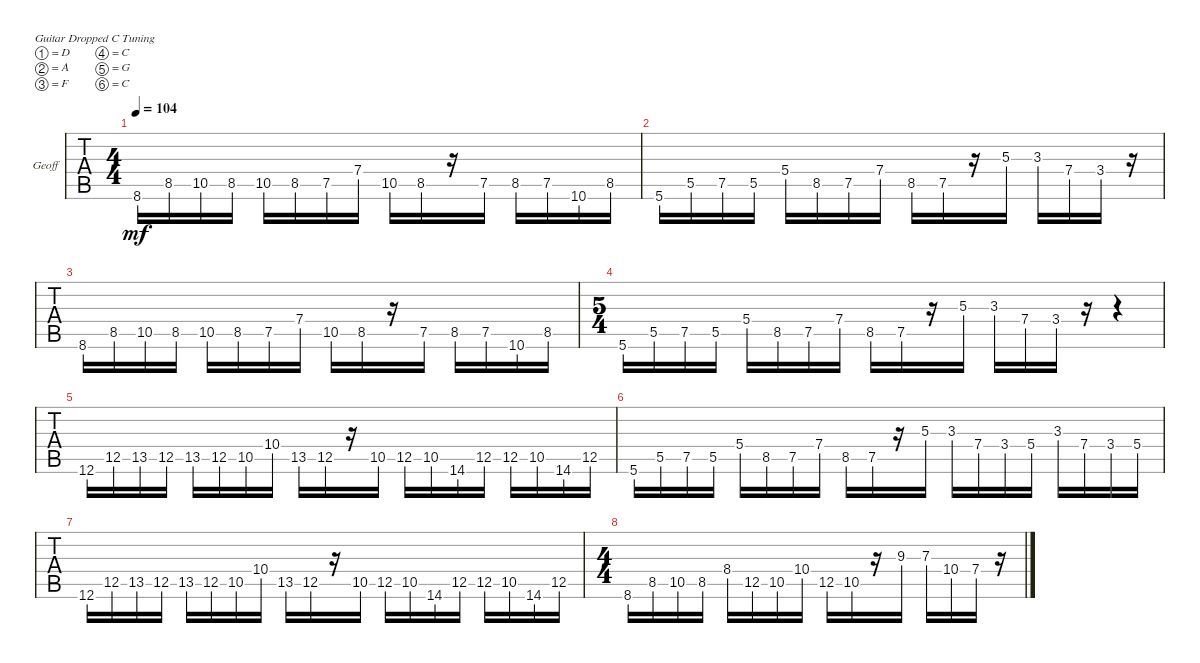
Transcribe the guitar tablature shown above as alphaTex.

\defaultSystemsLayout 4
\bracketExtendMode groupsimilarinstruments
\firstSystemTrackNameOrientation horizontal
\otherSystemsTrackNameOrientation horizontal
\track ("Geofuck" "Geoff") {instrument distortionguitar}
\staff {tabs}
\tuning (D4 A3 F3 C3 G2 C2)
\ts (4 4)
\tempo 104
\clef g2
\ks c
8.6.16{dy mf} 8.5.16 10.5.16 8.5.16 10.5.16 8.5.16 7.5.16 7.4.16 10.5.16 8.5.16 r.16 7.5.16 8.5.16 7.5.16 10.6.16 8.5.16 |
5.6.16 5.5.16 7.5.16 5.5.16 5.4.16 8.5.16 7.5.16 7.4.16 8.5.16 7.5.16 r.16 5.3.16 3.3.16 7.4.16 3.4.16 r.16 |
8.6.16 8.5.16 10.5.16 8.5.16 10.5.16 8.5.16 7.5.16 7.4.16 10.5.16 8.5.16 r.16 7.5.16 8.5.16 7.5.16 10.6.16 8.5.16 |
\ts (5 4)
5.6.16 5.5.16 7.5.16 5.5.16 5.4.16 8.5.16 7.5.16 7.4.16 8.5.16 7.5.16 r.16 5.3.16 3.3.16 7.4.16 3.4.16 r.16 r.4 |
12.6.16 12.5.16 13.5.16 12.5.16 13.5.16 12.5.16 10.5.16 10.4.16 13.5.16 12.5.16 r.16 10.5.16 12.5.16 10.5.16 14.6.16 12.5.16 12.5.16 10.5.16 14.6.16 12.5.16 |
5.6.16 5.5.16 7.5.16 5.5.16 5.4.16 8.5.16 7.5.16 7.4.16 8.5.16 7.5.16 r.16 5.3.16 3.3.16 7.4.16 3.4.16 5.4.16 3.3.16 7.4.16 3.4.16 5.4.16 |
12.6.16 12.5.16 13.5.16 12.5.16 13.5.16 12.5.16 10.5.16 10.4.16 13.5.16 12.5.16 r.16 10.5.16 12.5.16 10.5.16 14.6.16 12.5.16 12.5.16 10.5.16 14.6.16 12.5.16 |
\ts (4 4)
8.6.16 8.5.16 10.5.16 8.5.16 8.4.16 12.5.16 10.5.16 10.4.16 12.5.16 10.5.16 r.16 9.3.16 7.3.16 10.4.16 7.4.16 r.16
